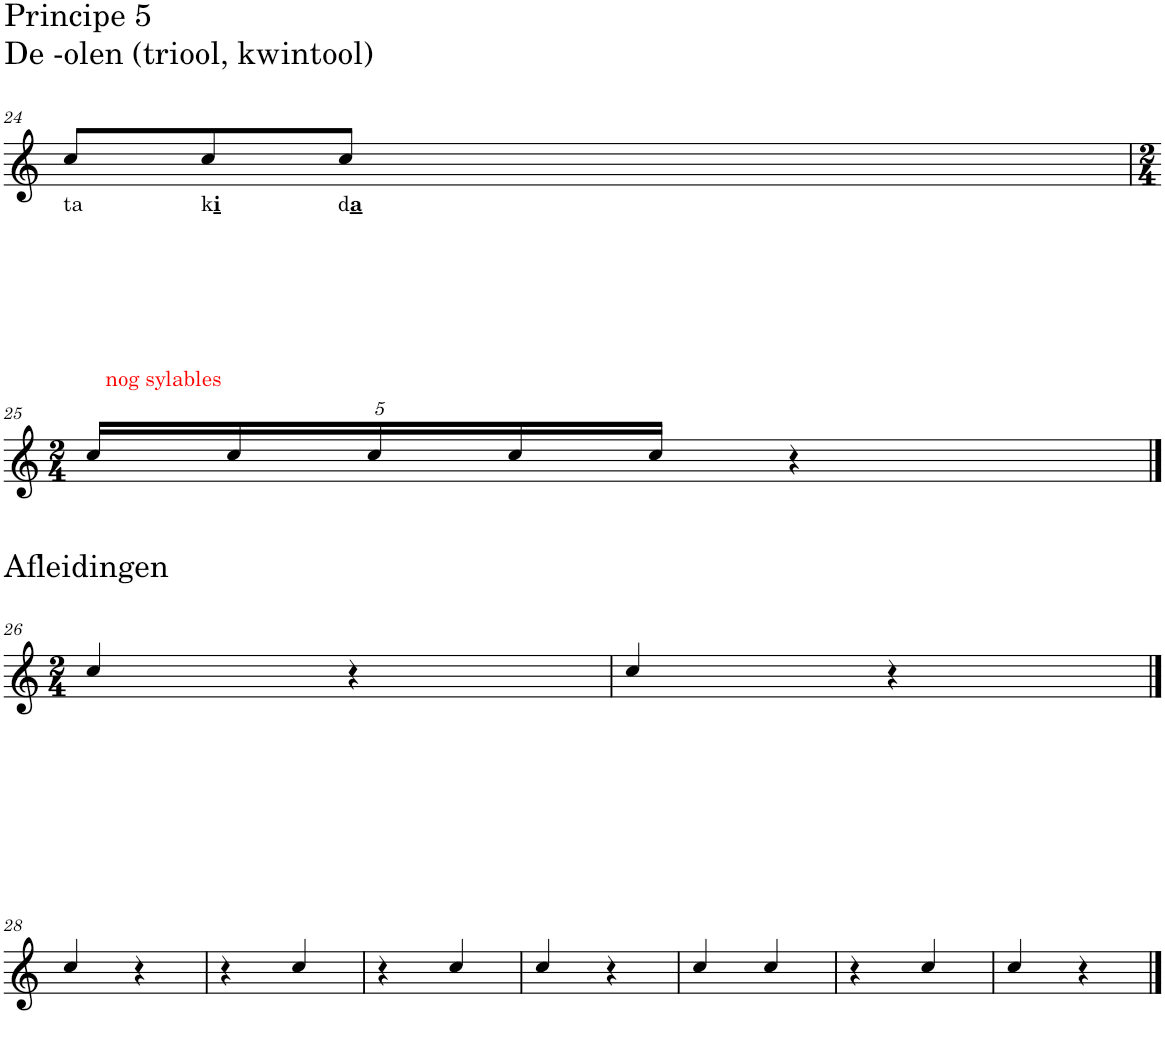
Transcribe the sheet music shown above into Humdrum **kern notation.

**kern
*part1
*staff1
*I"Piano
*I'Pno.
!!LO:PB:g=z
*clefG2
*k[]
*M4/4
*Xbrackettup
=24
!LO:TX:a:t=Principe 5
!LO:TX:a:t=De -olen (triool, kwintool)
!LO:TX:b:t=ta
12cc/L
!LO:TX:b:t=k
!LO:TX:b:B:t=i
12cc/
!LO:TX:b:t=d
!LO:TX:b:B:t=a
12cc/J
2ryy
4ryy
!!LO:LB:g=z
=25
*M2/4
!LO:TX:a:color=#FF0000:t=nog sylables
20cc/LL
20cc/
20cc/
20cc/
20cc/JJ
4r
!!LO:LB:g=z
==26
*M2/4
!LO:TX:a:t=Afleidingen
4cc/
4r
=27
4cc/
4r
!!LO:LB:g=z
==28
4cc/
4r
=29
4r
4cc/
=30
4r
4cc/
=31
4cc/
4r
=32
4cc/
4cc/
=33
4r
4cc/
=34
4cc/
4r
==
*-
